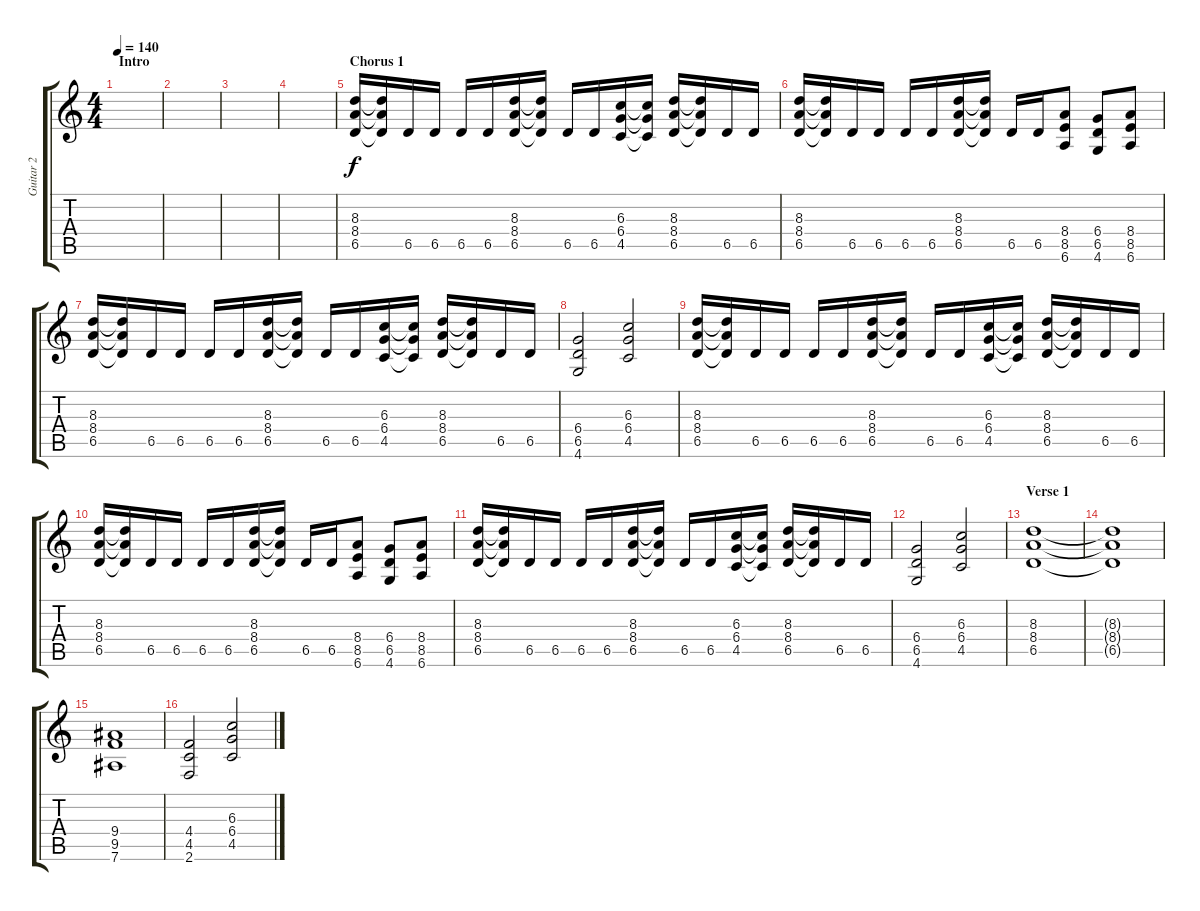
\track ("Guitar 2" "Guitar 2") {instrument overdrivenguitar}
\staff {score tabs}
\tuning (Eb4 Bb3 Gb3 Db3 Ab2 Eb2) {hide}
\ts (4 4)
\section ("" "Intro")
\tempo 140
\clef g2
\ks c
|
|
|
|
\section ("" "Chorus 1")
(8.3 8.4 6.5).16 (8.3{t} 8.4{t} 6.5{t}).16 6.5.16 6.5.16 6.5.16 6.5.16 (8.3 8.4 6.5).16 (8.3{t} 8.4{t} 6.5{t}).16 6.5.16 6.5.16 (6.3 6.4 4.5).16 (6.3{t} 6.4{t} 4.5{t}).16 (8.3 8.4 6.5).16 (8.3{t} 8.4{t} 6.5{t}).16 6.5.16 6.5.16 |
(8.3 8.4 6.5).16 (8.3{t} 8.4{t} 6.5{t}).16 6.5.16 6.5.16 6.5.16 6.5.16 (8.3 8.4 6.5).16 (8.3{t} 8.4{t} 6.5{t}).16 6.5.16 6.5.16 (8.4 8.5 6.6).8 (6.4 6.5 4.6).8 (8.4 8.5 6.6).8 |
(8.3 8.4 6.5).16 (8.3{t} 8.4{t} 6.5{t}).16 6.5.16 6.5.16 6.5.16 6.5.16 (8.3 8.4 6.5).16 (8.3{t} 8.4{t} 6.5{t}).16 6.5.16 6.5.16 (6.3 6.4 4.5).16 (6.3{t} 6.4{t} 4.5{t}).16 (8.3 8.4 6.5).16 (8.3{t} 8.4{t} 6.5{t}).16 6.5.16 6.5.16 |
(6.4 6.5 4.6).2 (6.3 6.4 4.5).2 |
(8.3 8.4 6.5).16 (8.3{t} 8.4{t} 6.5{t}).16 6.5.16 6.5.16 6.5.16 6.5.16 (8.3 8.4 6.5).16 (8.3{t} 8.4{t} 6.5{t}).16 6.5.16 6.5.16 (6.3 6.4 4.5).16 (6.3{t} 6.4{t} 4.5{t}).16 (8.3 8.4 6.5).16 (8.3{t} 8.4{t} 6.5{t}).16 6.5.16 6.5.16 |
(8.3 8.4 6.5).16 (8.3{t} 8.4{t} 6.5{t}).16 6.5.16 6.5.16 6.5.16 6.5.16 (8.3 8.4 6.5).16 (8.3{t} 8.4{t} 6.5{t}).16 6.5.16 6.5.16 (8.4 8.5 6.6).8 (6.4 6.5 4.6).8 (8.4 8.5 6.6).8 |
(8.3 8.4 6.5).16 (8.3{t} 8.4{t} 6.5{t}).16 6.5.16 6.5.16 6.5.16 6.5.16 (8.3 8.4 6.5).16 (8.3{t} 8.4{t} 6.5{t}).16 6.5.16 6.5.16 (6.3 6.4 4.5).16 (6.3{t} 6.4{t} 4.5{t}).16 (8.3 8.4 6.5).16 (8.3{t} 8.4{t} 6.5{t}).16 6.5.16 6.5.16 |
(6.4 6.5 4.6).2 (6.3 6.4 4.5).2 |
\section ("" "Verse 1")
(8.3 8.4 6.5).1 |
(8.3{t} 8.4{t} 6.5{t}).1 |
(9.4 9.5 7.6).1 |
(4.4 4.5 2.6).2 (6.3 6.4 4.5).2
